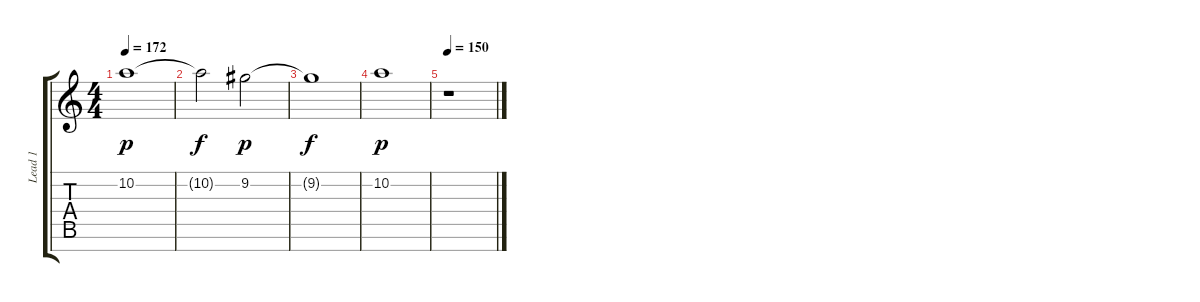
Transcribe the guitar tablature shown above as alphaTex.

\track ("Lead 1" "Lead 1") {instrument distortionguitar}
\staff {score tabs}
\tuning (E4 B3 G3 D3 A2 E2 B1) {hide}
\ts (4 4)
\tempo 172
\clef g2
\ks c
10.2.1{dy p} |
10.2{t}.2{dy f} 9.2.2{dy p} |
9.2{t}.1{dy f} |
10.2.1{dy p} |
\tempo 150
r.1{balance 8}
